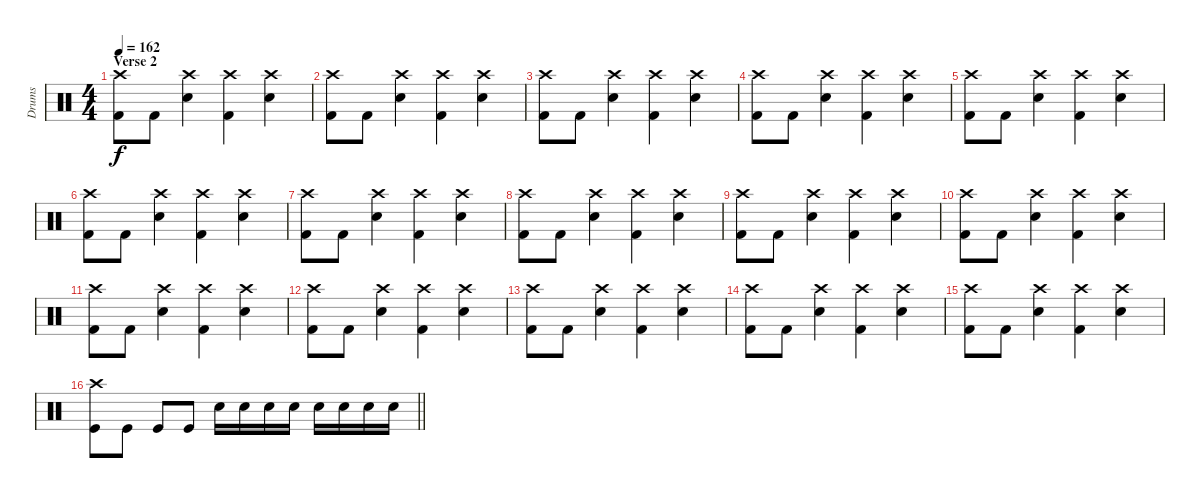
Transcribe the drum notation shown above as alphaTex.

\track ("Drums" "Drums") {instrument percussion}
\staff {score}
\articulation defaults
\ts (4 4)
\section ("" "Verse 2")
\tempo 162
\clef neutral
\ks c
("Crash high (hit)" "Kick (hit) 2").8{dy f} "Kick (hit) 2".8 ("Crash high (hit)" "Snare (hit) 2").4 ("Crash high (hit)" "Kick (hit) 2").4 ("Crash high (hit)" "Snare (hit) 2").4 |
("Crash high (hit)" "Kick (hit) 2").8 "Kick (hit) 2".8 ("Crash high (hit)" "Snare (hit) 2").4 ("Crash high (hit)" "Kick (hit) 2").4 ("Crash high (hit)" "Snare (hit) 2").4 |
("Crash high (hit)" "Kick (hit) 2").8 "Kick (hit) 2".8 ("Crash high (hit)" "Snare (hit) 2").4 ("Crash high (hit)" "Kick (hit) 2").4 ("Crash high (hit)" "Snare (hit) 2").4 |
("Crash high (hit)" "Kick (hit) 2").8 "Kick (hit) 2".8 ("Crash high (hit)" "Snare (hit) 2").4 ("Crash high (hit)" "Kick (hit) 2").4 ("Crash high (hit)" "Snare (hit) 2").4 |
("Crash high (hit)" "Kick (hit) 2").8 "Kick (hit) 2".8 ("Crash high (hit)" "Snare (hit) 2").4 ("Crash high (hit)" "Kick (hit) 2").4 ("Crash high (hit)" "Snare (hit) 2").4 |
("Crash high (hit)" "Kick (hit) 2").8 "Kick (hit) 2".8 ("Crash high (hit)" "Snare (hit) 2").4 ("Crash high (hit)" "Kick (hit) 2").4 ("Crash high (hit)" "Snare (hit) 2").4 |
("Crash high (hit)" "Kick (hit) 2").8 "Kick (hit) 2".8 ("Crash high (hit)" "Snare (hit) 2").4 ("Crash high (hit)" "Kick (hit) 2").4 ("Crash high (hit)" "Snare (hit) 2").4 |
("Crash high (hit)" "Kick (hit) 2").8 "Kick (hit) 2".8 ("Crash high (hit)" "Snare (hit) 2").4 ("Crash high (hit)" "Kick (hit) 2").4 ("Crash high (hit)" "Snare (hit) 2").4 |
("Crash high (hit)" "Kick (hit) 2").8 "Kick (hit) 2".8 ("Crash high (hit)" "Snare (hit) 2").4 ("Crash high (hit)" "Kick (hit) 2").4 ("Crash high (hit)" "Snare (hit) 2").4 |
("Crash high (hit)" "Kick (hit) 2").8 "Kick (hit) 2".8 ("Crash high (hit)" "Snare (hit) 2").4 ("Crash high (hit)" "Kick (hit) 2").4 ("Crash high (hit)" "Snare (hit) 2").4 |
("Crash high (hit)" "Kick (hit) 2").8 "Kick (hit) 2".8 ("Crash high (hit)" "Snare (hit) 2").4 ("Crash high (hit)" "Kick (hit) 2").4 ("Crash high (hit)" "Snare (hit) 2").4 |
("Crash high (hit)" "Kick (hit) 2").8 "Kick (hit) 2".8 ("Crash high (hit)" "Snare (hit) 2").4 ("Crash high (hit)" "Kick (hit) 2").4 ("Crash high (hit)" "Snare (hit) 2").4 |
("Crash high (hit)" "Kick (hit) 2").8 "Kick (hit) 2".8 ("Crash high (hit)" "Snare (hit) 2").4 ("Crash high (hit)" "Kick (hit) 2").4 ("Crash high (hit)" "Snare (hit) 2").4 |
("Crash high (hit)" "Kick (hit) 2").8 "Kick (hit) 2".8 ("Crash high (hit)" "Snare (hit) 2").4 ("Crash high (hit)" "Kick (hit) 2").4 ("Crash high (hit)" "Snare (hit) 2").4 |
("Crash high (hit)" "Kick (hit) 2").8 "Kick (hit) 2".8 ("Crash high (hit)" "Snare (hit) 2").4 ("Crash high (hit)" "Kick (hit) 2").4 ("Crash high (hit)" "Snare (hit) 2").4 |
\barLineRight lightlight
("Crash high (hit)" "Kick (hit)").8 "Kick (hit)".8 "Kick (hit)".8 "Kick (hit)".8 "Snare (hit) 2".16 "Snare (hit) 2".16 "Snare (hit) 2".16 "Snare (hit) 2".16 "Snare (hit) 2".16 "Snare (hit) 2".16 "Snare (hit) 2".16 "Snare (hit) 2".16
